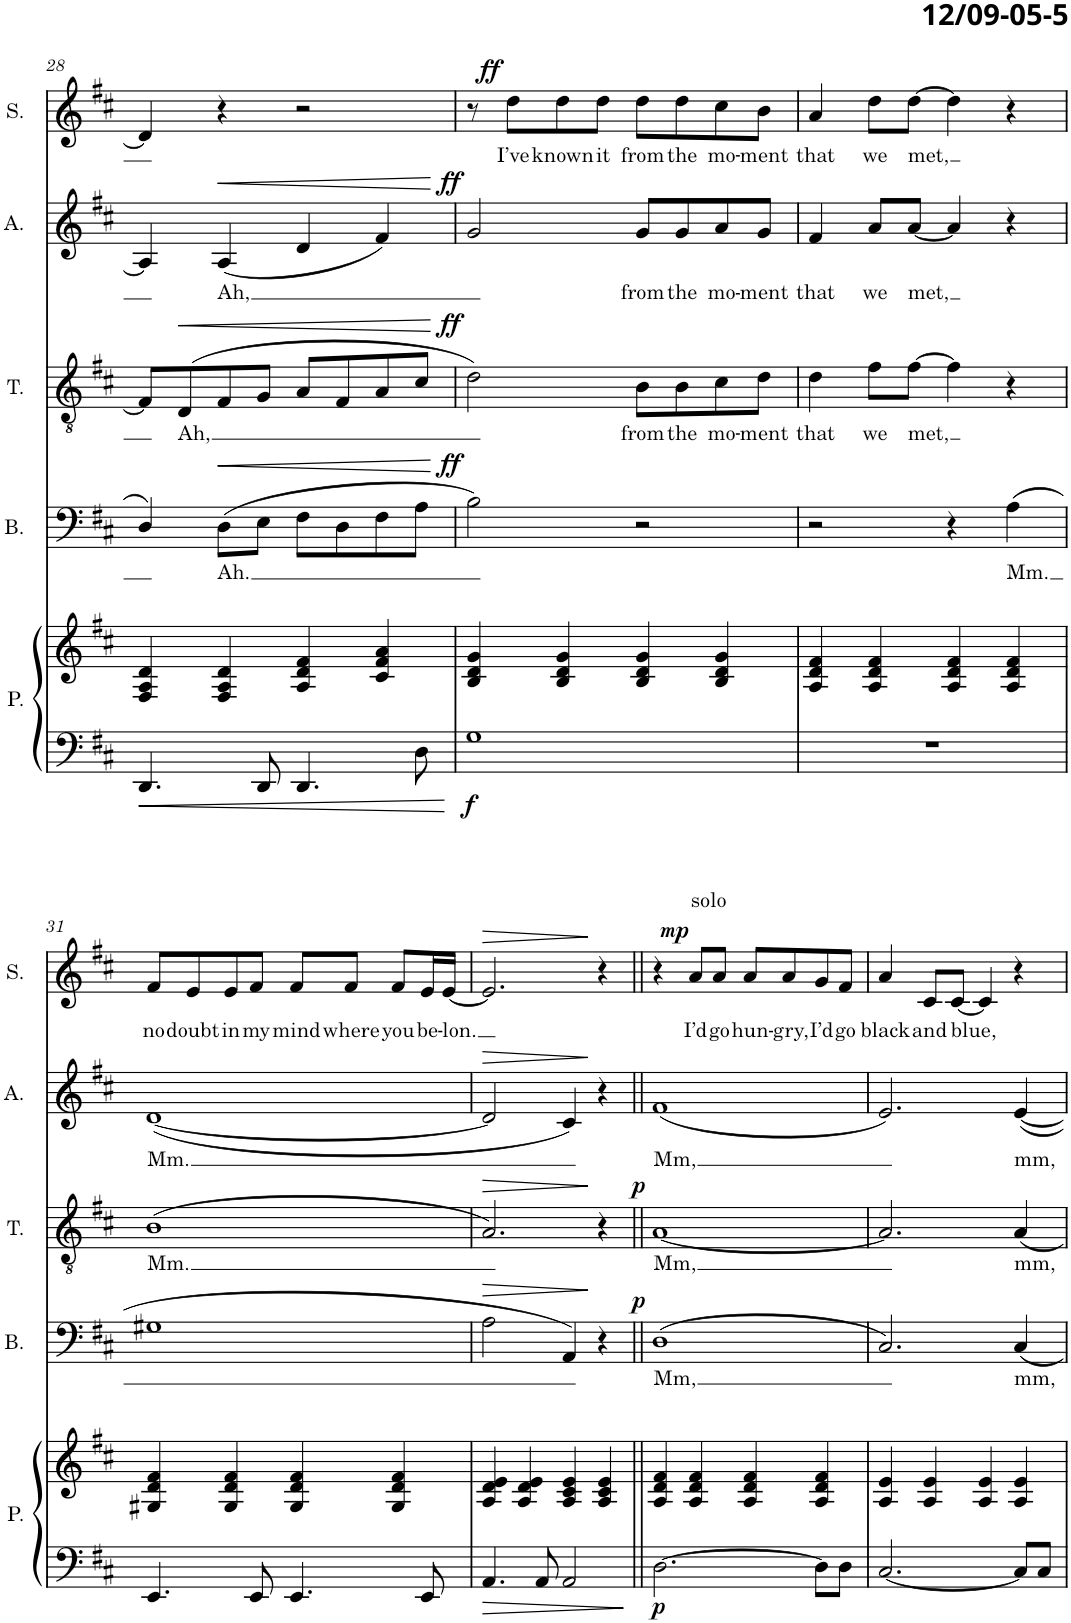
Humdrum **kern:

**kern	**kern	**dynam	**kern	**text	**dynam	**kern	**text	**dynam	**kern	**text	**dynam	**kern	**text	**dynam
*part5	*part5	*part5	*part4	*part4	*part4	*part3	*part3	*part3	*part2	*part2	*part2	*part1	*part1	*part1
*staff6	*staff5	*staff5/6	*staff4	*staff4	*staff4	*staff3	*staff3	*staff3	*staff2	*staff2	*staff2	*staff1	*staff1	*staff1
*I"Piano	*	*	*I"Bas	*	*	*I"Tenor	*	*	*I"Alt	*	*	*I"Sopraan	*	*
*I'P.	*	*	*I'B.	*	*	*I'T.	*	*	*I'A.	*	*	*I'S.	*	*
!!LO:PB:g=z
*clefF4	*clefG2	*	*clefF4	*	*	*clefGv2	*	*	*clefG2	*	*	*clefG2	*	*
*k[f#c#]	*k[f#c#]	*	*k[f#c#]	*	*	*k[f#c#]	*	*	*k[f#c#]	*	*	*k[f#c#]	*	*
*M4/4	*M4/4	*	*M4/4	*	*	*M4/4	*	*	*M4/4	*	*	*M4/4	*	*
=28	=28	=28	=28	=28	=28	=28	=28	=28	=28	=28	=28	=28	=28	=28
4.DD/	4F#/ 4A/ 4d/	.	4D/	.	.	8F#/L]	.	.	4A/]	.	.	4d/]	.	.
!	!	!	!	!	!	!	!LO:LY:b	!LO:HP:b	!	!	!	!	!	!
.	.	.	.	.	.	(>8D/	Ah,	<	.	.	.	.	.	.
!	!	!	!	!LO:LY:b	!LO:HP:b	!	!	!	!	!LO:LY:b	!LO:HP:b	!	!	!
.	4F#/ 4A/ 4d/	.	(8D\L	Ah.	<	8F#/	.	.	(4A/	Ah,	<	4r	.	.
8DD/	.	.	8E\J	.	.	8G/J	.	.	.	.	.	.	.	.
4.DD/	4A/ 4d/ 4f#/	.	8F#\L	.	.	8A/L	.	.	4d/	.	.	2r	.	.
.	.	.	8D\	.	.	8F#/	.	.	.	.	.	.	.	.
.	4c#/ 4f#/ 4a/	.	8F#\	.	.	8A/	.	.	4f#/)	.	.	.	.	.
8D\	.	.	8A\J	.	.	8c#/J	.	.	.	.	.	.	.	.
.	.	.	.	.	[	.	.	[	.	.	[	.	.	.
=29	=29	=29	=29	=29	=29	=29	=29	=29	=29	=29	=29	=29	=29	=29
!	!	!LO:DY:b=2	!	!	!LO:DY:a	!	!	!LO:DY:a	!	!	!LO:DY:a	!	!	!
1G	4B/ 4d/ 4g/	f	2B\)	.	ff	2d\)	.	ff	2g/	.	ff	8r	.	.
!	!	!	!	!	!	!	!	!	!	!	!	!	!LO:LY:b	!LO:DY:a
.	.	.	.	.	.	.	.	.	.	.	.	8dd\L	I’ve	ff
!	!	!	!	!	!	!	!	!	!	!	!	!	!LO:LY:b	!
.	4B/ 4d/ 4g/	.	.	.	.	.	.	.	.	.	.	8dd\	known	.
!	!	!	!	!	!	!	!	!	!	!	!	!	!LO:LY:b	!
.	.	.	.	.	.	.	.	.	.	.	.	8dd\J	it	.
!	!	!	!	!	!	!	!LO:LY:b	!	!	!LO:LY:b	!	!	!LO:LY:b	!
.	4B/ 4d/ 4g/	.	2r	.	.	8B\L	from	.	8g/L	from	.	8dd\L	from	.
!	!	!	!	!	!	!	!LO:LY:b	!	!	!LO:LY:b	!	!	!LO:LY:b	!
.	.	.	.	.	.	8B\	the	.	8g/	the	.	8dd\	the	.
!	!	!	!	!	!	!	!LO:LY:b	!	!	!LO:LY:b	!	!	!LO:LY:b	!
.	4B/ 4d/ 4g/	.	.	.	.	8c#\	mo-	.	8a/	mo-	.	8cc#\	mo-	.
!	!	!	!	!	!	!	!LO:LY:b	!	!	!LO:LY:b	!	!	!LO:LY:b	!
.	.	.	.	.	.	8d\J	-ment	.	8g/J	-ment	.	8b\J	-ment	.
=30	=30	=30	=30	=30	=30	=30	=30	=30	=30	=30	=30	=30	=30	=30
!	!	!	!	!	!	!	!LO:LY:b	!	!	!LO:LY:b	!	!	!LO:LY:b	!
1r	4A/ 4d/ 4f#/	.	2r	.	.	4d\	that	.	4f#/	that	.	4a/	that	.
!	!	!	!	!	!	!	!LO:LY:b	!	!	!LO:LY:b	!	!	!LO:LY:b	!
.	4A/ 4d/ 4f#/	.	.	.	.	8f#\L	we	.	8a/L	we	.	8dd\L	we	.
!	!	!	!	!	!	!	!LO:LY:b	!	!	!LO:LY:b	!	!	!LO:LY:b	!
.	.	.	.	.	.	[8f#\J	met,	.	[8a/J	met,	.	[8dd\J	met,	.
.	4A/ 4d/ 4f#/	.	4r	.	.	4f#\]	.	.	4a/]	.	.	4dd\]	.	.
!	!	!	!	!LO:LY:b	!	!	!	!	!	!	!	!	!	!
.	4A/ 4d/ 4f#/	.	(4A\	Mm.	.	4r	.	.	4r	.	.	4r	.	.
!!LO:LB:g=z
=31	=31	=31	=31	=31	=31	=31	=31	=31	=31	=31	=31	=31	=31	=31
!	!	!	!	!	!	!	!LO:LY:b	!	!	!LO:LY:b	!	!	!LO:LY:b	!
4.EE/	4G#X/ 4d/ 4f#/	.	1G#X	.	.	(1B	Mm.	.	([1d	Mm.	.	8f#/L	no	.
!	!	!	!	!	!	!	!	!	!	!	!	!	!LO:LY:b	!
.	.	.	.	.	.	.	.	.	.	.	.	8e/	doubt	.
!	!	!	!	!	!	!	!	!	!	!	!	!	!LO:LY:b	!
.	4G#/ 4d/ 4f#/	.	.	.	.	.	.	.	.	.	.	8e/	in	.
!	!	!	!	!	!	!	!	!	!	!	!	!	!LO:LY:b	!
8EE/	.	.	.	.	.	.	.	.	.	.	.	8f#/J	my	.
!	!	!	!	!	!	!	!	!	!	!	!	!	!LO:LY:b	!
4.EE/	4G#/ 4d/ 4f#/	.	.	.	.	.	.	.	.	.	.	8f#/L	mind	.
!	!	!	!	!	!	!	!	!	!	!	!	!	!LO:LY:b	!
.	.	.	.	.	.	.	.	.	.	.	.	8f#/J	where	.
!	!	!	!	!	!	!	!	!	!	!	!	!	!LO:LY:b	!
.	4G#/ 4d/ 4f#/	.	.	.	.	.	.	.	.	.	.	8f#/L	you	.
!	!	!	!	!	!	!	!	!	!	!	!	!	!LO:LY:b	!
8EE/	.	.	.	.	.	.	.	.	.	.	.	16e/L	be-	.
!	!	!	!	!	!	!	!	!	!	!	!	!	!LO:LY:b	!
.	.	.	.	.	.	.	.	.	.	.	.	[16e/JJ	-lon.	.
=32	=32	=32	=32	=32	=32	=32	=32	=32	=32	=32	=32	=32	=32	=32
!	!	!	!	!	!LO:HP:b	!	!	!LO:HP:b	!	!	!LO:HP:b	!	!	!LO:HP:b
4.AA/	4A/ 4d/ 4e/	.	2A\	.	>	2.A/)	.	>	2d/]	.	>	2.e/]	.	>
.	4A/ 4d/ 4e/	.	.	.	.	.	.	.	.	.	.	.	.	.
8AA/	.	.	.	.	.	.	.	.	.	.	.	.	.	.
2AA/	4A/ 4c#/ 4e/	.	4AA/)	.	.	.	.	.	4c#/)	.	.	.	.	.
.	4A/ 4c#/ 4e/	.	4r	.	]	4r	.	]	4r	.	]	4r	.	]
=33||	=33||	=33||	=33||	=33||	=33||	=33||	=33||	=33||	=33||	=33||	=33||	=33||	=33||	=33||
!	!	!LO:DY:b=2	!	!LO:LY:b	!LO:DY:a	!	!LO:LY:b	!LO:DY:a	!	!LO:LY:b	!	!	!	!
[2.D\	4A/ 4d/ 4f#/	p	(1D	Mm,	p	[1A	Mm,	p	(1f#	Mm,	.	4r	.	.
!	!	!	!	!	!	!	!	!	!	!	!	!LO:TX:a:t=solo	!	!
!	!	!	!	!	!	!	!	!	!	!	!	!	!LO:LY:b	!LO:DY:a
.	4A/ 4d/ 4f#/	.	.	.	.	.	.	.	.	.	.	8a/L	I’d	mp
!	!	!	!	!	!	!	!	!	!	!	!	!	!LO:LY:b	!
.	.	.	.	.	.	.	.	.	.	.	.	8a/J	go	.
!	!	!	!	!	!	!	!	!	!	!	!	!	!LO:LY:b	!
.	4A/ 4d/ 4f#/	.	.	.	.	.	.	.	.	.	.	8a/L	hun-	.
!	!	!	!	!	!	!	!	!	!	!	!	!	!LO:LY:b	!
.	.	.	.	.	.	.	.	.	.	.	.	8a/	-gry,	.
!	!	!	!	!	!	!	!	!	!	!	!	!	!LO:LY:b	!
8D\L]	4A/ 4d/ 4f#/	.	.	.	.	.	.	.	.	.	.	8g/	I’d	.
!	!	!	!	!	!	!	!	!	!	!	!	!	!LO:LY:b	!
8D\J	.	.	.	.	.	.	.	.	.	.	.	8f#/J	go	.
=34	=34	=34	=34	=34	=34	=34	=34	=34	=34	=34	=34	=34	=34	=34
!	!	!	!	!	!	!	!	!	!	!	!	!	!LO:LY:b	!
[2.C#/	4A/ 4e/	.	2.C#/)	.	.	2.A/]	.	.	2.e/)	.	.	4a/	black	.
!	!	!	!	!	!	!	!	!	!	!	!	!	!LO:LY:b	!
.	4A/ 4e/	.	.	.	.	.	.	.	.	.	.	8c#/L	and	.
!	!	!	!	!	!	!	!	!	!	!	!	!	!LO:LY:b	!
.	.	.	.	.	.	.	.	.	.	.	.	[8c#/J	blue,	.
.	4A/ 4e/	.	.	.	.	.	.	.	.	.	.	4c#/]	.	.
!	!	!	!	!LO:LY:b	!	!	!LO:LY:b	!	!	!LO:LY:b	!	!	!	!
8C#/L]	4A/ 4e/	.	4C#/	mm,	.	4A/	mm,	.	[4e/	mm,	.	4r	.	.
8C#/J	.	.	.	.	.	.	.	.	.	.	.	.	.	.
=	=	=	=	=	=	=	=	=	=	=	=	=	=	=
*-	*-	*-	*-	*-	*-	*-	*-	*-	*-	*-	*-	*-	*-	*-
